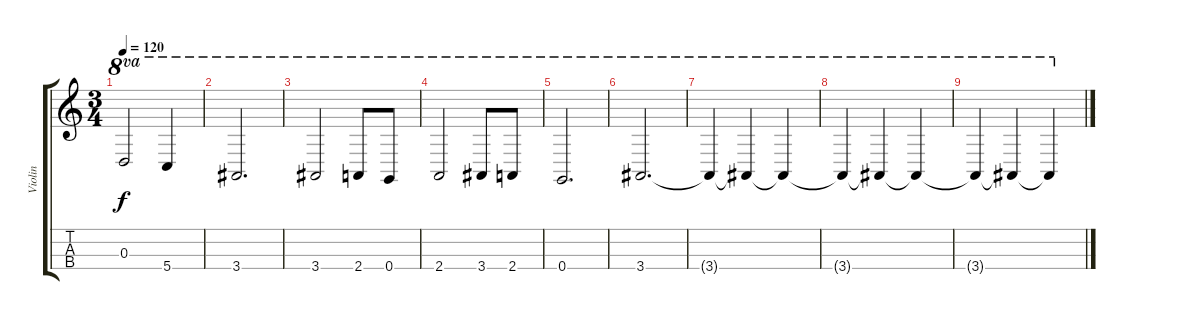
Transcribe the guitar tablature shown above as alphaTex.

\track ("Violin" "Violin") {instrument violin}
\staff {score tabs}
\tuning (E5 A4 D4 G3) {hide}
\ts (3 4)
\tempo 120
\clef g2
\ks c
0.3.2{ot 8va dy f} 5.4.4{ot 8va} |
3.4.2{d ot 8va} |
3.4.2{ot 8va} 2.4.8{ot 8va} 0.4.8{ot 8va} |
2.4.2{ot 8va} 3.4.8{ot 8va} 2.4.8{ot 8va} |
0.4.2{d ot 8va} |
3.4.2{d ot 8va} |
3.4{t}.4{ot 8va volume 9} 3.4{t}.4{ot 8va volume 8} 3.4{t}.4{ot 8va volume 7} |
3.4{t}.4{ot 8va volume 7} 3.4{t}.4{ot 8va volume 6} 3.4{t}.4{ot 8va volume 5} |
3.4{t}.4{ot 8va volume 5} 3.4{t}.4{ot 8va volume 4} 3.4{t}.4{ot 8va volume 3}
